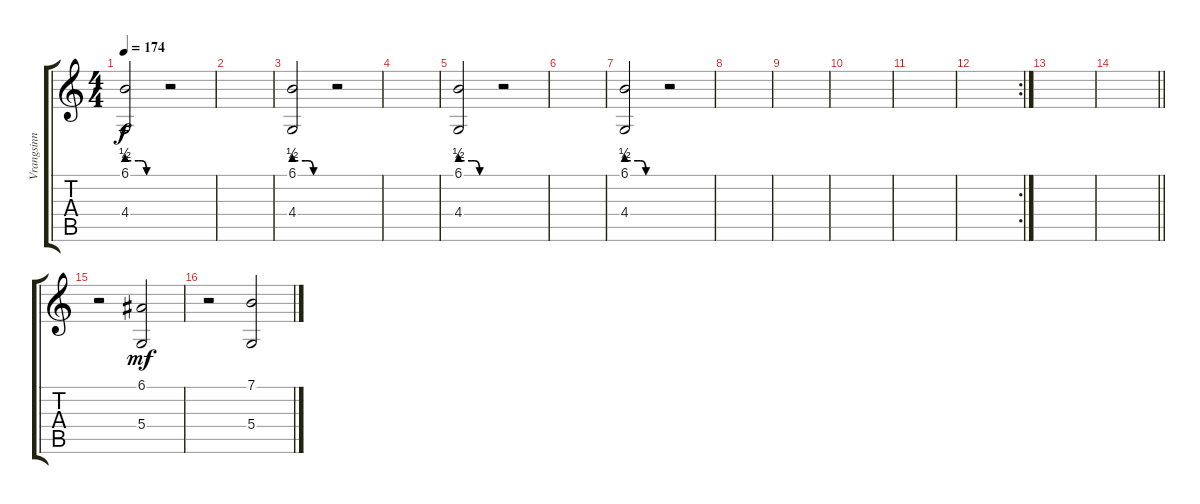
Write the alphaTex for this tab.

\track ("Vrangsinn - Synth" "Vrangsinn ") {instrument choiraahs}
\staff {score tabs}
\tuning (E4 B3 G3 D3 A2 E2) {hide}
\ts (4 4)
\tempo 174
\clef g2
\ks c
(6.1{be (custom 0 2 20 2 25 2 34 0 40 0 60 0)} 4.4{be (custom 0 2 20 2 25 2 35 0 40 0 60 0)}).2{dy f volume 9} r.2 |
|
(6.1{be (custom 0 2 20 2 25 2 34 0 40 0 60 0)} 4.4{be (custom 0 2 20 2 25 2 35 0 40 0 60 0)}).2 r.2 |
|
(6.1{be (custom 0 2 20 2 25 2 34 0 40 0 60 0)} 4.4{be (custom 0 2 20 2 25 2 35 0 40 0 60 0)}).2 r.2 |
|
(6.1{be (custom 0 2 20 2 25 2 34 0 40 0 60 0)} 4.4{be (custom 0 2 20 2 25 2 35 0 40 0 60 0)}).2 r.2 |
|
|
|
|
\rc 2
|
|
\barLineRight lightlight
|
r.2 (6.1 5.4).2{dy mf} |
r.2 (7.1 5.4).2
